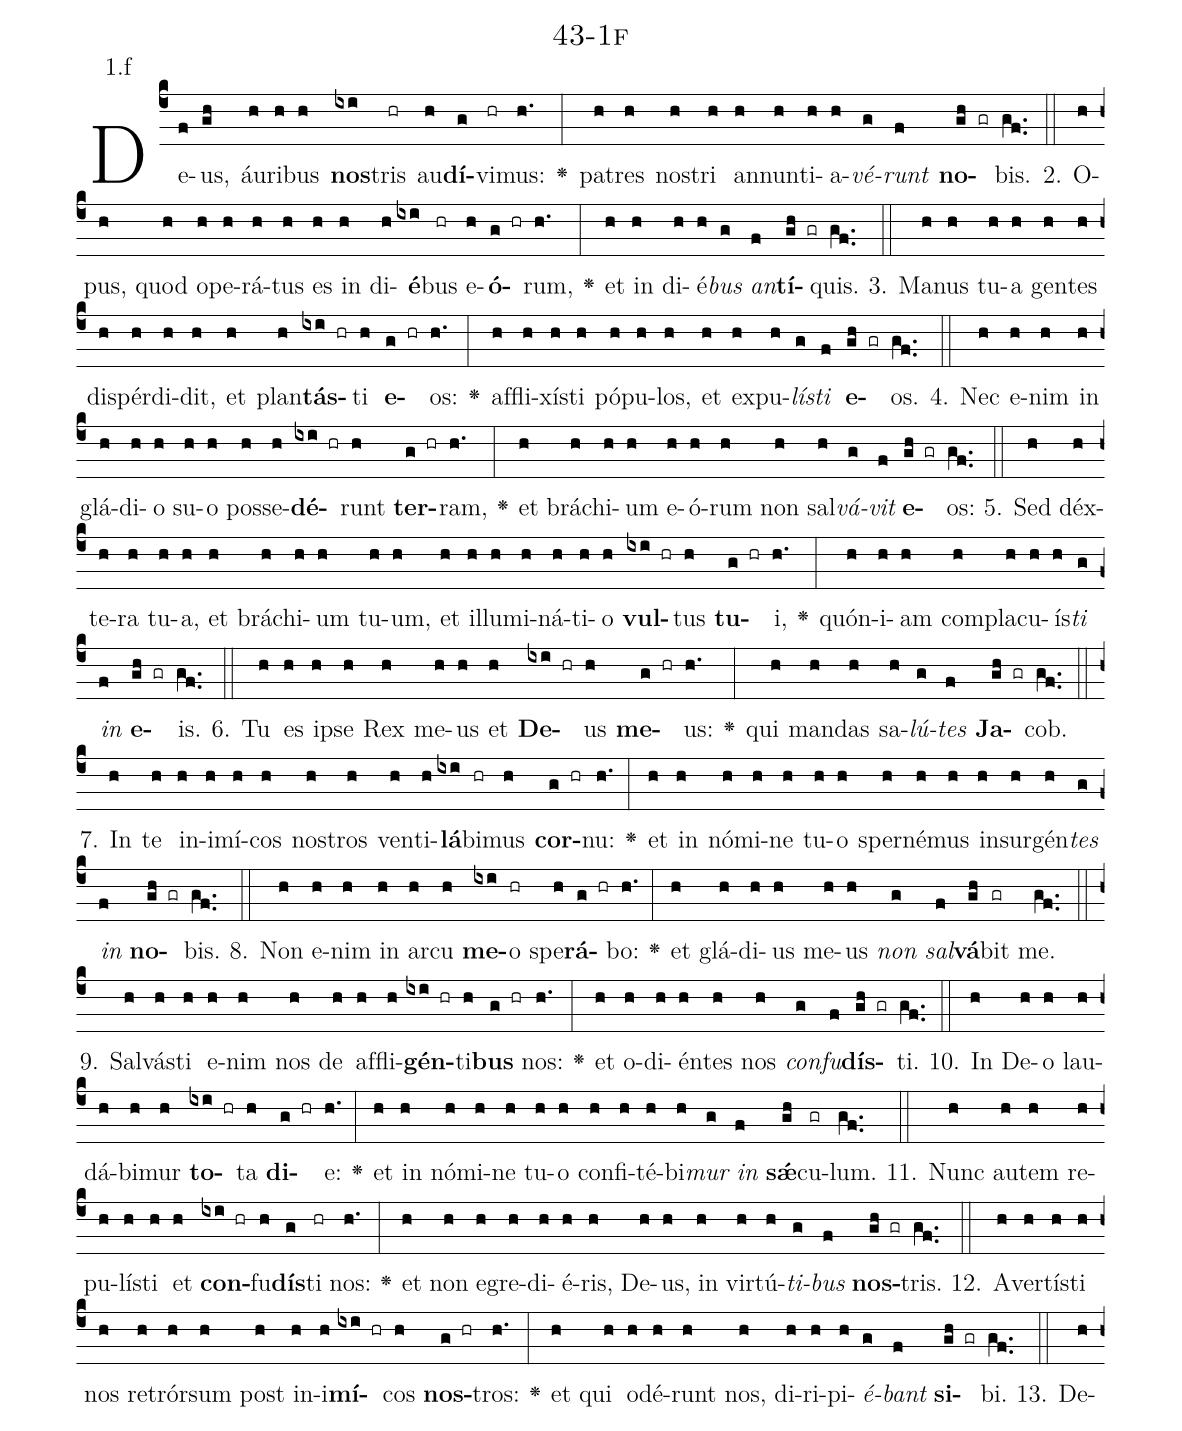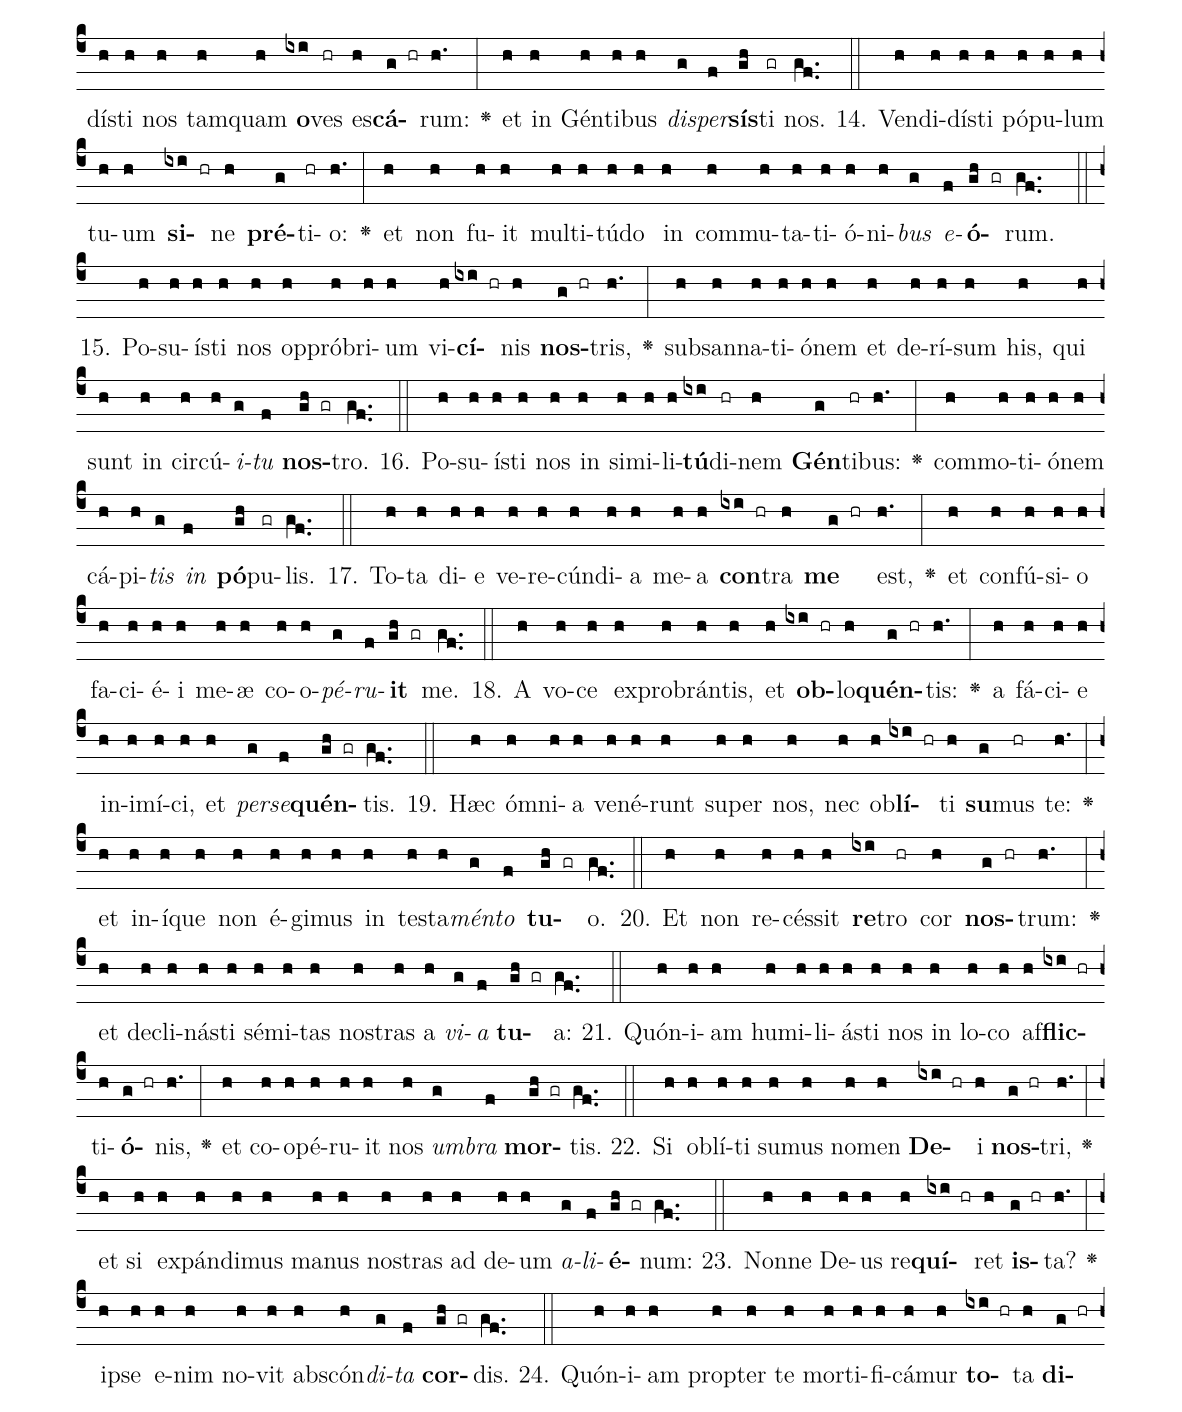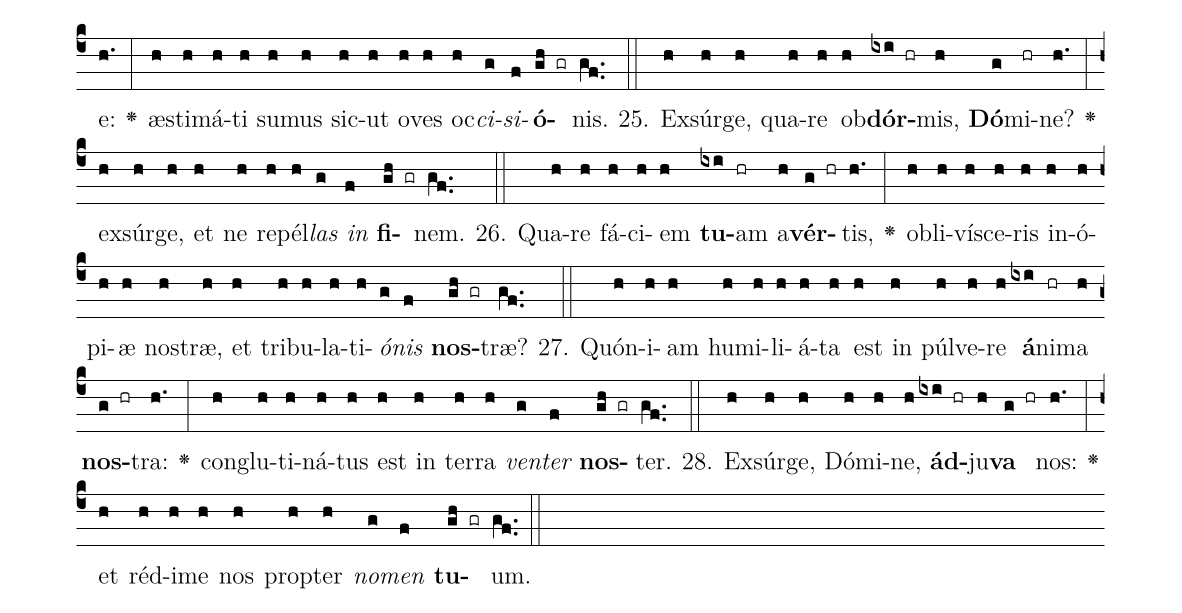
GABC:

name: 43-1f;
annotation: 1.f;
%%
(c4)De(f)us,(gh) áu(h)ri(h)bus(h) <b>nos</b>(ixi)tris(hr) au(h)<b>dí</b>(g)vi(hr)mus:(h.) <v>\greheightstar</v>(:) pa(h)tres(h) nos(h)tri(h) an(h)nun(h)ti(h)a(h)<i>vé</i>(g)<i>runt</i>(f) <b>no</b>(gh gr)bis.(gf..) (::)
2. O(h)pus,(h) quod(h) o(h)pe(h)rá(h)tus(h) es(h) in(h) di(h)<b>é</b>(ixi)bus(hr) e(h)<b>ó</b>(g hr)rum,(h.) <v>\greheightstar</v>(:) et(h) in(h) di(h)é(h)<i>bus</i>(g) <i>an</i>(f)<b>tí</b>(gh gr)quis.(gf..) (::)
3. Ma(h)nus(h) tu(h)a(h) gen(h)tes(h) dis(h)pér(h)di(h)dit,(h) et(h) plan(h)<b>tás</b>(ixi hr)ti(h) <b>e</b>(g hr)os:(h.) <v>\greheightstar</v>(:) af(h)fli(h)xís(h)ti(h) pó(h)pu(h)los,(h) et(h) ex(h)pu(h)<i>lís</i>(g)<i>ti</i>(f) <b>e</b>(gh gr)os.(gf..) (::)
4. Nec(h) e(h)nim(h) in(h) glá(h)di(h)o(h) su(h)o(h) pos(h)se(h)<b>dé</b>(ixi hr)runt(h) <b>ter</b>(g hr)ram,(h.) <v>\greheightstar</v>(:) et(h) brá(h)chi(h)um(h) e(h)ó(h)rum(h) non(h) sal(h)<i>vá</i>(g)<i>vit</i>(f) <b>e</b>(gh gr)os:(gf..) (::)
5. Sed(h) déx(h)te(h)ra(h) tu(h)a,(h) et(h) brá(h)chi(h)um(h) tu(h)um,(h) et(h) il(h)lu(h)mi(h)ná(h)ti(h)o(h) <b>vul</b>(ixi hr)tus(h) <b>tu</b>(g hr)i,(h.) <v>\greheightstar</v>(:) quón(h)i(h)am(h) com(h)pla(h)cu(h)ís(h)<i>ti</i>(g) <i>in</i>(f) <b>e</b>(gh gr)is.(gf..) (::)
6. Tu(h) es(h) ip(h)se(h) Rex(h) me(h)us(h) et(h) <b>De</b>(ixi hr)us(h) <b>me</b>(g hr)us:(h.) <v>\greheightstar</v>(:) qui(h) man(h)das(h) sa(h)<i>lú</i>(g)<i>tes</i>(f) <b>Ja</b>(gh gr)cob.(gf..) (::)
7. In(h) te(h) in(h)i(h)mí(h)cos(h) nos(h)tros(h) ven(h)ti(h)<b>lá</b>(ixi)bi(hr)mus(h) <b>cor</b>(g hr)nu:(h.) <v>\greheightstar</v>(:) et(h) in(h) nó(h)mi(h)ne(h) tu(h)o(h) sper(h)né(h)mus(h) in(h)sur(h)gén(h)<i>tes</i>(g) <i>in</i>(f) <b>no</b>(gh gr)bis.(gf..) (::)
8. Non(h) e(h)nim(h) in(h) ar(h)cu(h) <b>me</b>(ixi)o(hr) spe(h)<b>rá</b>(g hr)bo:(h.) <v>\greheightstar</v>(:) et(h) glá(h)di(h)us(h) me(h)us(h) <i>non</i>(g) <i>sal</i>(f)<b>vá</b>(gh)bit(gr) me.(gf..) (::)
9. Sal(h)vás(h)ti(h) e(h)nim(h) nos(h) de(h) af(h)fli(h)<b>gén</b>(ixi hr)ti(h)<b>bus</b>(g hr) nos:(h.) <v>\greheightstar</v>(:) et(h) o(h)di(h)én(h)tes(h) nos(h) <i>con</i>(g)<i>fu</i>(f)<b>dís</b>(gh gr)ti.(gf..) (::)
10. In(h) De(h)o(h) lau(h)dá(h)bi(h)mur(h) <b>to</b>(ixi hr)ta(h) <b>di</b>(g hr)e:(h.) <v>\greheightstar</v>(:) et(h) in(h) nó(h)mi(h)ne(h) tu(h)o(h) con(h)fi(h)té(h)bi(h)<i>mur</i>(g) <i>in</i>(f) <b>sǽ</b>(gh)cu(gr)lum.(gf..) (::)
11. Nunc(h) au(h)tem(h) re(h)pu(h)lís(h)ti(h) et(h) <b>con</b>(ixi hr)fu(h)<b>dís</b>(g)ti(hr) nos:(h.) <v>\greheightstar</v>(:) et(h) non(h) e(h)gre(h)di(h)é(h)ris,(h) De(h)us,(h) in(h) vir(h)tú(h)<i>ti</i>(g)<i>bus</i>(f) <b>nos</b>(gh gr)tris.(gf..) (::)
12. A(h)ver(h)tís(h)ti(h) nos(h) re(h)trór(h)sum(h) post(h) in(h)i(h)<b>mí</b>(ixi hr)cos(h) <b>nos</b>(g hr)tros:(h.) <v>\greheightstar</v>(:) et(h) qui(h) o(h)dé(h)runt(h) nos,(h) di(h)ri(h)pi(h)<i>é</i>(g)<i>bant</i>(f) <b>si</b>(gh gr)bi.(gf..) (::)
13. De(h)dís(h)ti(h) nos(h) tam(h)quam(h) <b>o</b>(ixi)ves(hr) es(h)<b>cá</b>(g hr)rum:(h.) <v>\greheightstar</v>(:) et(h) in(h) Gén(h)ti(h)bus(h) <i>di</i>(g)<i>sper</i>(f)<b>sís</b>(gh)ti(gr) nos.(gf..) (::)
14. Ven(h)di(h)dís(h)ti(h) pó(h)pu(h)lum(h) tu(h)um(h) <b>si</b>(ixi hr)ne(h) <b>pré</b>(g)ti(hr)o:(h.) <v>\greheightstar</v>(:) et(h) non(h) fu(h)it(h) mul(h)ti(h)tú(h)do(h) in(h) com(h)mu(h)ta(h)ti(h)ó(h)ni(h)<i>bus</i>(g) <i>e</i>(f)<b>ó</b>(gh gr)rum.(gf..) (::)
15. Po(h)su(h)ís(h)ti(h) nos(h) op(h)pró(h)bri(h)um(h) vi(h)<b>cí</b>(ixi hr)nis(h) <b>nos</b>(g hr)tris,(h.) <v>\greheightstar</v>(:) sub(h)san(h)na(h)ti(h)ó(h)nem(h) et(h) de(h)rí(h)sum(h) his,(h) qui(h) sunt(h) in(h) cir(h)cú(h)<i>i</i>(g)<i>tu</i>(f) <b>nos</b>(gh gr)tro.(gf..) (::)
16. Po(h)su(h)ís(h)ti(h) nos(h) in(h) si(h)mi(h)li(h)<b>tú</b>(ixi)di(hr)nem(h) <b>Gén</b>(g)ti(hr)bus:(h.) <v>\greheightstar</v>(:) com(h)mo(h)ti(h)ó(h)nem(h) cá(h)pi(h)<i>tis</i>(g) <i>in</i>(f) <b>pó</b>(gh)pu(gr)lis.(gf..) (::)
17. To(h)ta(h) di(h)e(h) ve(h)re(h)cún(h)di(h)a(h) me(h)a(h) <b>con</b>(ixi hr)tra(h) <b>me</b>(g hr) est,(h.) <v>\greheightstar</v>(:) et(h) con(h)fú(h)si(h)o(h) fa(h)ci(h)é(h)i(h) me(h)æ(h) co(h)o(h)<i>pé</i>(g)<i>ru</i>(f)<b>it</b>(gh gr) me.(gf..) (::)
18. A(h) vo(h)ce(h) ex(h)pro(h)brán(h)tis,(h) et(h) <b>ob</b>(ixi hr)lo(h)<b>quén</b>(g hr)tis:(h.) <v>\greheightstar</v>(:) a(h) fá(h)ci(h)e(h) in(h)i(h)mí(h)ci,(h) et(h) <i>per</i>(g)<i>se</i>(f)<b>quén</b>(gh gr)tis.(gf..) (::)
19. Hæc(h) óm(h)ni(h)a(h) ve(h)né(h)runt(h) su(h)per(h) nos,(h) nec(h) ob(h)<b>lí</b>(ixi hr)ti(h) <b>su</b>(g)mus(hr) te:(h.) <v>\greheightstar</v>(:) et(h) in(h)í(h)que(h) non(h) é(h)gi(h)mus(h) in(h) tes(h)ta(h)<i>mén</i>(g)<i>to</i>(f) <b>tu</b>(gh gr)o.(gf..) (::)
20. Et(h) non(h) re(h)cés(h)sit(h) <b>re</b>(ixi)tro(hr) cor(h) <b>nos</b>(g hr)trum:(h.) <v>\greheightstar</v>(:) et(h) de(h)cli(h)nás(h)ti(h) sé(h)mi(h)tas(h) nos(h)tras(h) a(h) <i>vi</i>(g)<i>a</i>(f) <b>tu</b>(gh gr)a:(gf..) (::)
21. Quón(h)i(h)am(h) hu(h)mi(h)li(h)ás(h)ti(h) nos(h) in(h) lo(h)co(h) af(h)<b>flic</b>(ixi hr)ti(h)<b>ó</b>(g hr)nis,(h.) <v>\greheightstar</v>(:) et(h) co(h)o(h)pé(h)ru(h)it(h) nos(h) <i>um</i>(g)<i>bra</i>(f) <b>mor</b>(gh gr)tis.(gf..) (::)
22. Si(h) ob(h)lí(h)ti(h) su(h)mus(h) no(h)men(h) <b>De</b>(ixi hr)i(h) <b>nos</b>(g hr)tri,(h.) <v>\greheightstar</v>(:) et(h) si(h) ex(h)pán(h)di(h)mus(h) ma(h)nus(h) nos(h)tras(h) ad(h) de(h)um(h) <i>a</i>(g)<i>li</i>(f)<b>é</b>(gh gr)num:(gf..) (::)
23. Non(h)ne(h) De(h)us(h) re(h)<b>quí</b>(ixi hr)ret(h) <b>is</b>(g hr)ta?(h.) <v>\greheightstar</v>(:) ip(h)se(h) e(h)nim(h) no(h)vit(h) abs(h)cón(h)<i>di</i>(g)<i>ta</i>(f) <b>cor</b>(gh gr)dis.(gf..) (::)
24. Quón(h)i(h)am(h) prop(h)ter(h) te(h) mor(h)ti(h)fi(h)cá(h)mur(h) <b>to</b>(ixi hr)ta(h) <b>di</b>(g hr)e:(h.) <v>\greheightstar</v>(:) æs(h)ti(h)má(h)ti(h) su(h)mus(h) sic(h)ut(h) o(h)ves(h) oc(h)<i>ci</i>(g)<i>si</i>(f)<b>ó</b>(gh gr)nis.(gf..) (::)
25. Ex(h)súr(h)ge,(h) qua(h)re(h) ob(h)<b>dór</b>(ixi hr)mis,(h) <b>Dó</b>(g)mi(hr)ne?(h.) <v>\greheightstar</v>(:) ex(h)súr(h)ge,(h) et(h) ne(h) re(h)pél(h)<i>las</i>(g) <i>in</i>(f) <b>fi</b>(gh gr)nem.(gf..) (::)
26. Qua(h)re(h) fá(h)ci(h)em(h) <b>tu</b>(ixi)am(hr) a(h)<b>vér</b>(g hr)tis,(h.) <v>\greheightstar</v>(:) ob(h)li(h)ví(h)sce(h)ris(h) in(h)ó(h)pi(h)æ(h) nos(h)træ,(h) et(h) tri(h)bu(h)la(h)ti(h)<i>ó</i>(g)<i>nis</i>(f) <b>nos</b>(gh gr)træ?(gf..) (::)
27. Quón(h)i(h)am(h) hu(h)mi(h)li(h)á(h)ta(h) est(h) in(h) púl(h)ve(h)re(h) <b>á</b>(ixi)ni(hr)ma(h) <b>nos</b>(g hr)tra:(h.) <v>\greheightstar</v>(:) con(h)glu(h)ti(h)ná(h)tus(h) est(h) in(h) ter(h)ra(h) <i>ven</i>(g)<i>ter</i>(f) <b>nos</b>(gh gr)ter.(gf..) (::)
28. Ex(h)súr(h)ge,(h) Dó(h)mi(h)ne,(h) <b>ád</b>(ixi hr)ju(h)<b>va</b>(g hr) nos:(h.) <v>\greheightstar</v>(:) et(h) réd(h)i(h)me(h) nos(h) prop(h)ter(h) <i>no</i>(g)<i>men</i>(f) <b>tu</b>(gh gr)um.(gf..) (::)
